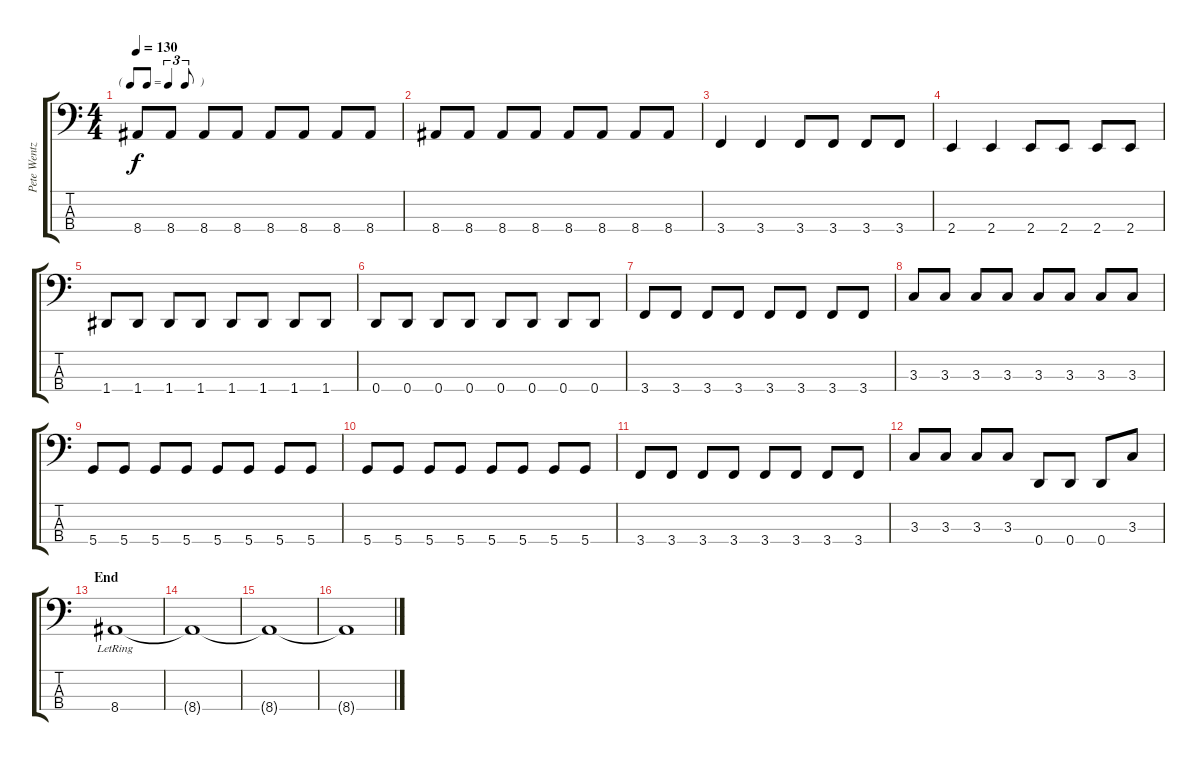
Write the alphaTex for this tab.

\track ("Pete Wentz" "Pete Wentz") {instrument electricbassfinger}
\staff {score tabs}
\tuning (G2 D2 A1 D1) {hide}
\ts (4 4)
\tf triplet8th
\tempo 130
\clef f4
\ks c
8.4.8{dy f} 8.4.8 8.4.8 8.4.8 8.4.8 8.4.8 8.4.8 8.4.8 |
8.4.8 8.4.8 8.4.8 8.4.8 8.4.8 8.4.8 8.4.8 8.4.8 |
3.4.4 3.4.4 3.4.8 3.4.8 3.4.8 3.4.8 |
2.4.4 2.4.4 2.4.8 2.4.8 2.4.8 2.4.8 |
1.4.8 1.4.8 1.4.8 1.4.8 1.4.8 1.4.8 1.4.8 1.4.8 |
0.4.8 0.4.8 0.4.8 0.4.8 0.4.8 0.4.8 0.4.8 0.4.8 |
3.4.8 3.4.8 3.4.8 3.4.8 3.4.8 3.4.8 3.4.8 3.4.8 |
3.3.8 3.3.8 3.3.8 3.3.8 3.3.8 3.3.8 3.3.8 3.3.8 |
5.4.8 5.4.8 5.4.8 5.4.8 5.4.8 5.4.8 5.4.8 5.4.8 |
5.4.8 5.4.8 5.4.8 5.4.8 5.4.8 5.4.8 5.4.8 5.4.8 |
3.4.8 3.4.8 3.4.8 3.4.8 3.4.8 3.4.8 3.4.8 3.4.8 |
3.3.8 3.3.8 3.3.8 3.3.8 0.4.8 0.4.8 0.4.8 3.3.8 |
\section ("" "End")
8.4{lr}.1 |
8.4{t}.1 |
8.4{t}.1 |
8.4{t}.1
